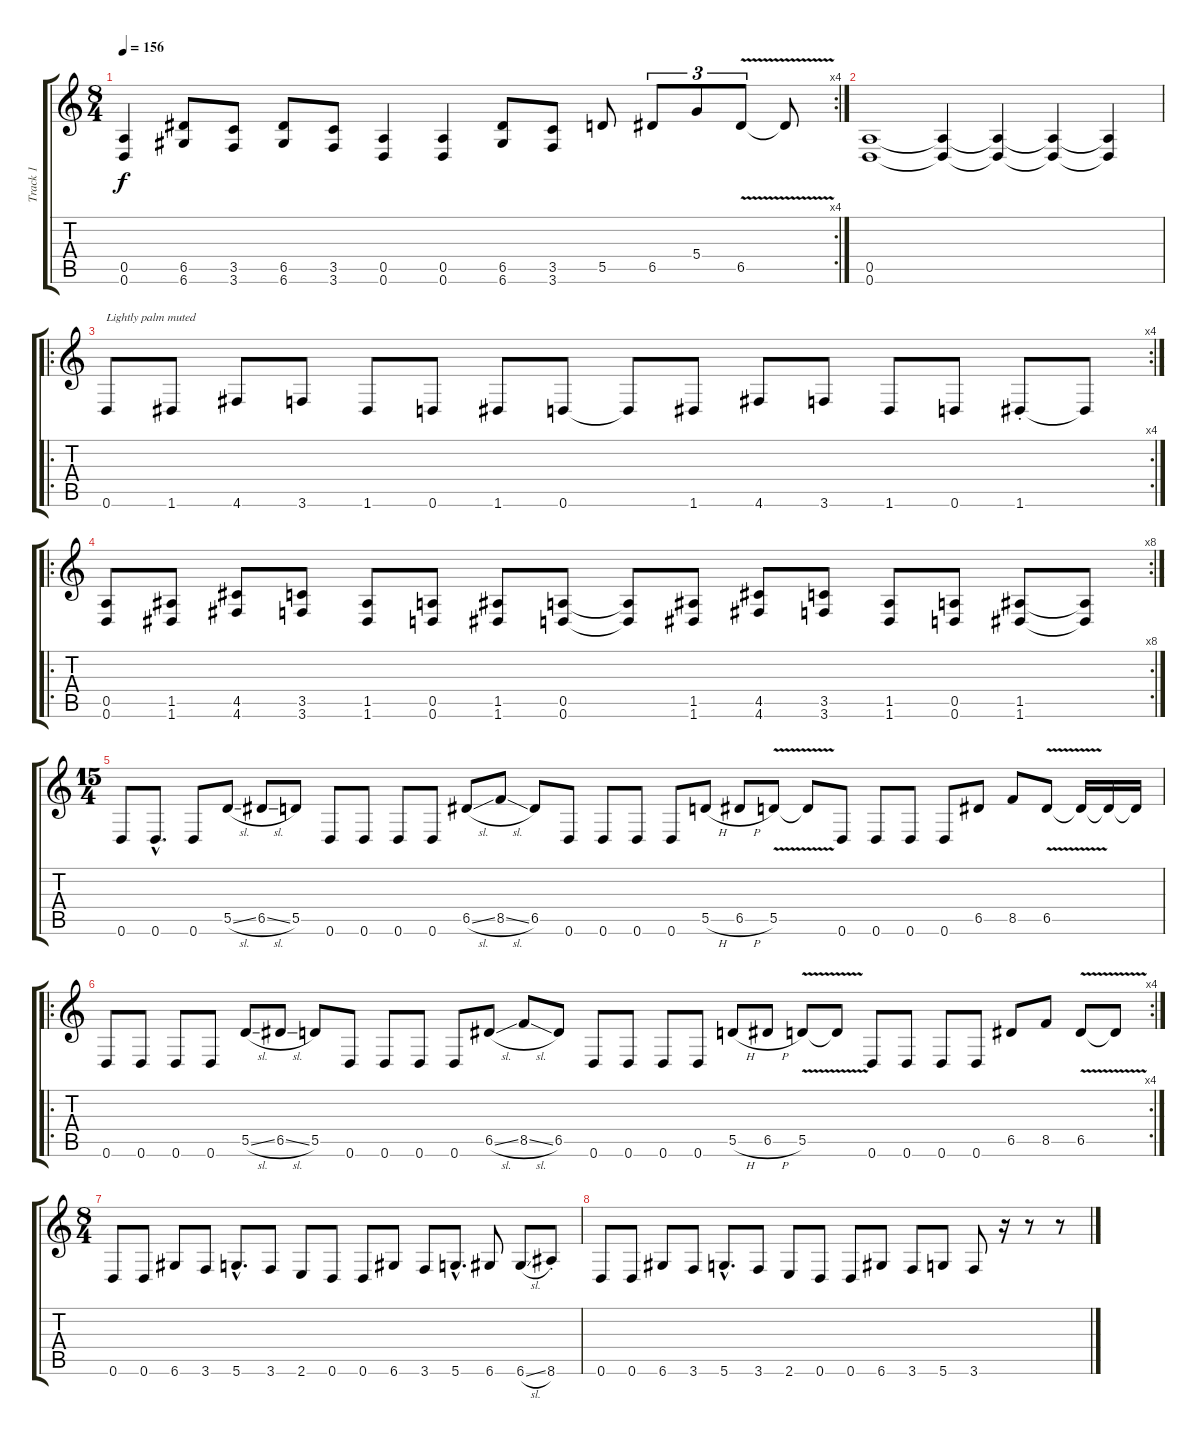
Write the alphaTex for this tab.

\track ("Track 1" "Track 1") {instrument distortionguitar}
\staff {score tabs}
\tuning (E4 B3 G3 D3 A2 D2) {hide}
\rc 4
\ts (8 4)
\tempo 156
\clef g2
\ks c
(0.5 0.6).4{dy f} (6.5 6.6).8 (3.5 3.6).8 (6.5 6.6).8 (3.5 3.6).8 (0.5 0.6).4 (0.5 0.6).4 (6.5 6.6).8 (3.5 3.6).8 5.5.8 6.5.8{tu (3 2)} 5.4.8{tu (3 2)} 6.5{v}.8{tu (3 2)} 6.5{t}.8 |
(0.5 0.6).1{volume 10} (0.5{t} 0.6{t}).4 (0.5{t} 0.6{t}).4 (0.5{t} 0.6{t}).4 (0.5{t} 0.6{t}).4 |
\ro
\rc 4
0.6.8{txt "Lightly palm muted" volume 16} 1.6.8 4.6.8 3.6.8 1.6.8 0.6.8 1.6.8 0.6.8 0.6{t}.8 1.6.8 4.6.8 3.6.8 1.6.8 0.6.8 1.6{st}.8 1.6{t}.8 |
\ro
\rc 8
(0.5 0.6).8{volume 16} (1.5 1.6).8 (4.5 4.6).8 (3.5 3.6).8 (1.5 1.6).8 (0.5 0.6).8 (1.5 1.6).8 (0.5 0.6).8 (0.5{t} 0.6{t}).8 (1.5 1.6).8 (4.5 4.6).8 (3.5 3.6).8 (1.5 1.6).8 (0.5 0.6).8 (1.5 1.6).8 (1.5{t} 1.6{t}).8 |
\ts (15 4)
0.6.8 0.6{hac}.8{d} 0.6.8 5.5{sl}.8 6.5{sl}.8 5.5.8 0.6.8 0.6.8 0.6.8 0.6.8 6.5{sl}.8 8.5{sl}.8 6.5.8 0.6.8 0.6.8 0.6.8 0.6.8 5.5{h}.8 6.5{h}.8 5.5{v}.8 5.5{t}.8 0.6.8 0.6.8 0.6.8 0.6.8 6.5.8 8.5.8 6.5{v}.8 6.5{t}.16 6.5{t}.16 6.5{t}.16 |
\ro
\rc 4
0.6.8 0.6.8 0.6.8 0.6.8 5.5{sl}.8 6.5{sl}.8 5.5.8 0.6.8 0.6.8 0.6.8 0.6.8 6.5{sl}.8 8.5{sl}.8 6.5.8 0.6.8 0.6.8 0.6.8 0.6.8 5.5{h}.8 6.5{h}.8 5.5{v}.8 5.5{t}.8 0.6.8 0.6.8 0.6.8 0.6.8 6.5.8 8.5.8 6.5{v}.8 6.5{t}.8 |
\ts (8 4)
0.6.8 0.6.8 6.6.8 3.6.8 5.6{hac}.8{d} 3.6.8 2.6.8 0.6.8 0.6.8 6.6.8 3.6.8 5.6{hac}.8{d} 6.6.8 6.6{sl}.8 8.6{st}.8 |
0.6.8 0.6.8 6.6.8 3.6.8 5.6{hac}.8{d} 3.6.8 2.6.8 0.6.8 0.6.8 6.6.8 3.6.8 5.6.8 3.6.8 r.16 r.8 r.8
